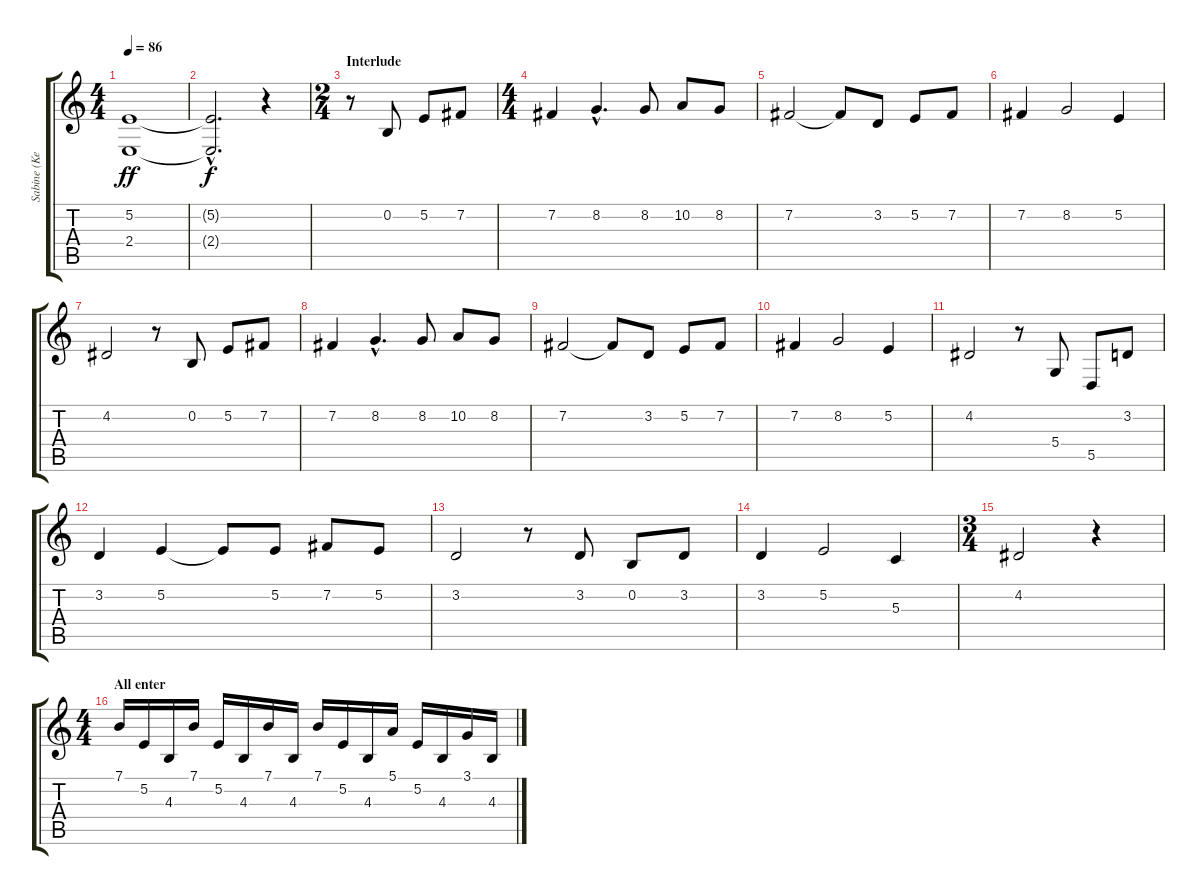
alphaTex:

\track ("Sabine (KeybMid)" "Sabine (Ke") {instrument stringensemble1}
\staff {score tabs}
\tuning (E4 B3 G3 D3 A2 E2) {hide}
\ts (4 4)
\tempo 86
\clef g2
\ks c
(5.2 2.4).1{dy ff} |
(5.2{hac t} 2.4{hac t}).2{d dy f volume 0} r.4 |
\ts (2 4)
\section ("" "Interlude")
r.8{volume 14 balance 9 instrument viola} 0.2.8 5.2.8 7.2.8 |
\ts (4 4)
7.2.4 8.2{hac}.4{d} 8.2.8 10.2.8 8.2.8 |
7.2.2 7.2{t}.8 3.2.8 5.2.8 7.2.8 |
7.2.4 8.2.2 5.2.4 |
4.2.2 r.8 0.2.8 5.2.8 7.2.8 |
7.2.4 8.2{hac}.4{d} 8.2.8 10.2.8 8.2.8 |
7.2.2 7.2{t}.8 3.2.8 5.2.8 7.2.8 |
7.2.4 8.2.2 5.2.4 |
4.2.2 r.8 5.4.8 5.5.8 3.2.8 |
3.2.4 5.2.4 5.2{t}.8 5.2.8 7.2.8 5.2.8 |
3.2.2 r.8 3.2.8 0.2.8 3.2.8 |
3.2.4 5.2.2 5.3.4 |
\ts (3 4)
4.2.2 r.4 |
\ts (4 4)
\section ("" "All enter")
7.1.16{volume 14 balance 9 instrument stringensemble1} 5.2.16 4.3.16 7.1.16 5.2.16 4.3.16 7.1.16 4.3.16 7.1.16 5.2.16 4.3.16 5.1.16 5.2.16 4.3.16 3.1.16 4.3.16
